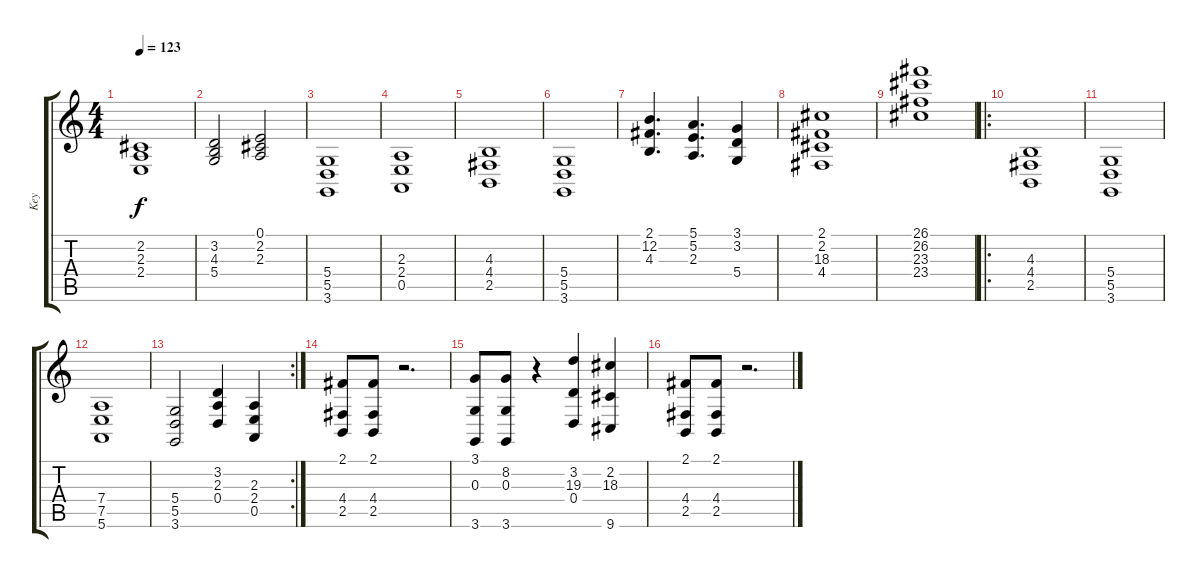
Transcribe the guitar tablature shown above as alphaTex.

\track ("Key" "Key") {instrument stringensemble1}
\staff {score tabs}
\tuning (E4 B3 G3 D3 A2 E2) {hide}
\ts (4 4)
\tempo 123
\clef g2
\ks c
(2.2 2.3 2.4).1{dy f} |
(3.2 4.3 5.4).2 (0.1 2.2 2.3).2 |
(5.4 5.5 3.6).1 |
(2.3 2.4 0.5).1 |
(4.3 4.4 2.5).1 |
(5.4 5.5 3.6).1 |
(2.1 12.2 4.3).4{d} (5.1 5.2 2.3).4{d} (3.1 3.2 5.4).4 |
(2.1 2.2 18.3 4.4).1 |
(26.1 26.2 23.3 23.4).1 |
\ro
(4.3 4.4 2.5).1 |
(5.4 5.5 3.6).1 |
(7.4 7.5 5.6).1 |
\rc 2
(5.4 5.5 3.6).2 (3.2 2.3 0.4).4 (2.3 2.4 0.5).4 |
(2.1 4.4 2.5).8 (2.1 4.4 2.5).8 r.2{d} |
(3.1 0.3 3.6).8 (8.2 0.3 3.6).8 r.4 (3.2 19.3 0.4).4 (2.2 18.3 9.6).4 |
(2.1 4.4 2.5).8 (2.1 4.4 2.5).8 r.2{d}
